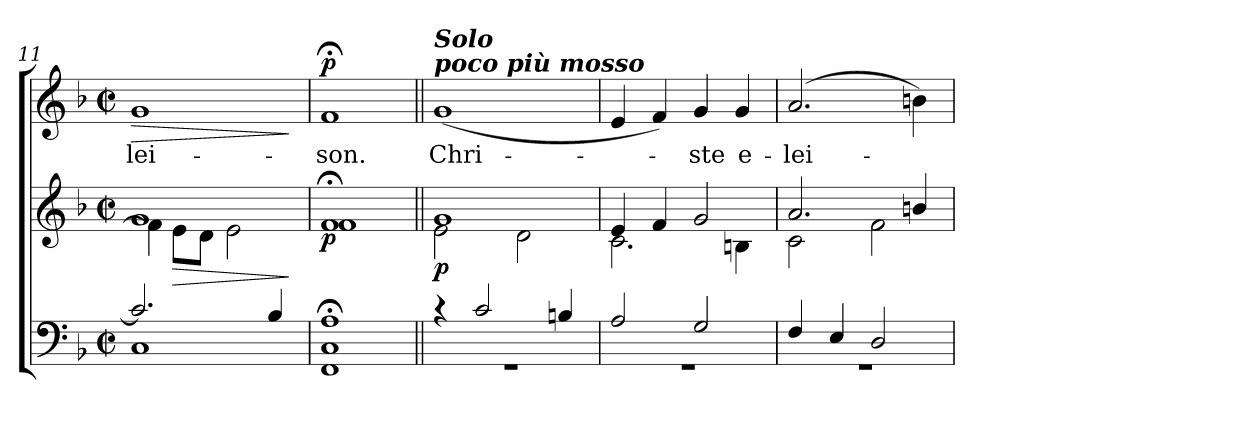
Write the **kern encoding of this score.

**kern	**kern	**dynam	**kern	**text	**dynam
*part2	*part2	*part2	*part1	*part1	*part1
*staff3	*staff2	*staff2/3	*staff1	*staff1	*staff1
*clefF4	*clefG2	*	*clefG2	*	*
*k[b-]	*k[b-]	*	*k[b-]	*	*
*F:	*F:	*	*F:	*	*
*M2/2	*M2/2	*	*M2/2	*	*
*met(c|)	*met(c|)	*	*met(c|)	*	*
=11	=11	=11	=11	=11	=11
*^	*^	*	*	*	*
!	!	!	!	!	!	!LO:LY:b	!LO:HP:b
2.c/]	1C	1g	4f\]	.	1g	-lei-	>
!	!	!	!	!LO:HP:b	!	!	!
.	.	.	8e\L	>	.	.	.
.	.	.	8d\J	.	.	.	.
.	.	.	2e\	.	.	.	.
4B-/	.	.	.	.	.	.	.
*v	*v	*	*	*	*	*	*
*	*v	*v	*	*	*	*
.	.	]	.	.	]
=12	=12	=12	=12	=12	=12
*^	*^	*	*	*	*
!	!	!	!	!LO:DY:b	!	!LO:LY:b	!LO:DY:a
1A;<	1FF 1C	1f;<	1f	p	1f;<	-son.	p
!!LO:LB:g=z
=13||	=13||	=13||	=13||	=13||	=13||	=13||	=13||
!	!	!	!	!	!LO:TX:a:Bi:t=poco più mosso	!	!
!	!	!	!	!	!LO:TX:a:Bi:t=Solo	!	!
!	!	!	!	!LO:DY:b	!	!LO:LY:b	!
4rc	1rGG	1g	2e\	p	(<1g	Chri-	.
2c/	.	.	.	.	.	.	.
.	.	.	2d\	.	.	.	.
4Bn/	.	.	.	.	.	.	.
=14	=14	=14	=14	=14	=14	=14	=14
2A/	1rGG	4e/	2.c\	.	4e/	.	.
.	.	4f/	.	.	4f/)	.	.
!	!	!	!	!	!	!LO:LY:b	!
2G/	.	2g/	.	.	4g/	-ste	.
!	!	!	!	!	!	!LO:LY:b	!
.	.	.	4Bn\	.	4g/	e-	.
=15	=15	=15	=15	=15	=15	=15	=15
!	!	!	!	!	!	!LO:LY:b	!
4F/	1rGG	2.a/	2c\	.	(2.a/	-lei-	.
4E/	.	.	.	.	.	.	.
2D/	.	.	2f\	.	.	.	.
.	.	4bn/	.	.	4bn\)	.	.
*v	*v	*	*	*	*	*	*
*	*v	*v	*	*	*	*
=	=	=	=	=	=
*-	*-	*-	*-	*-	*-
